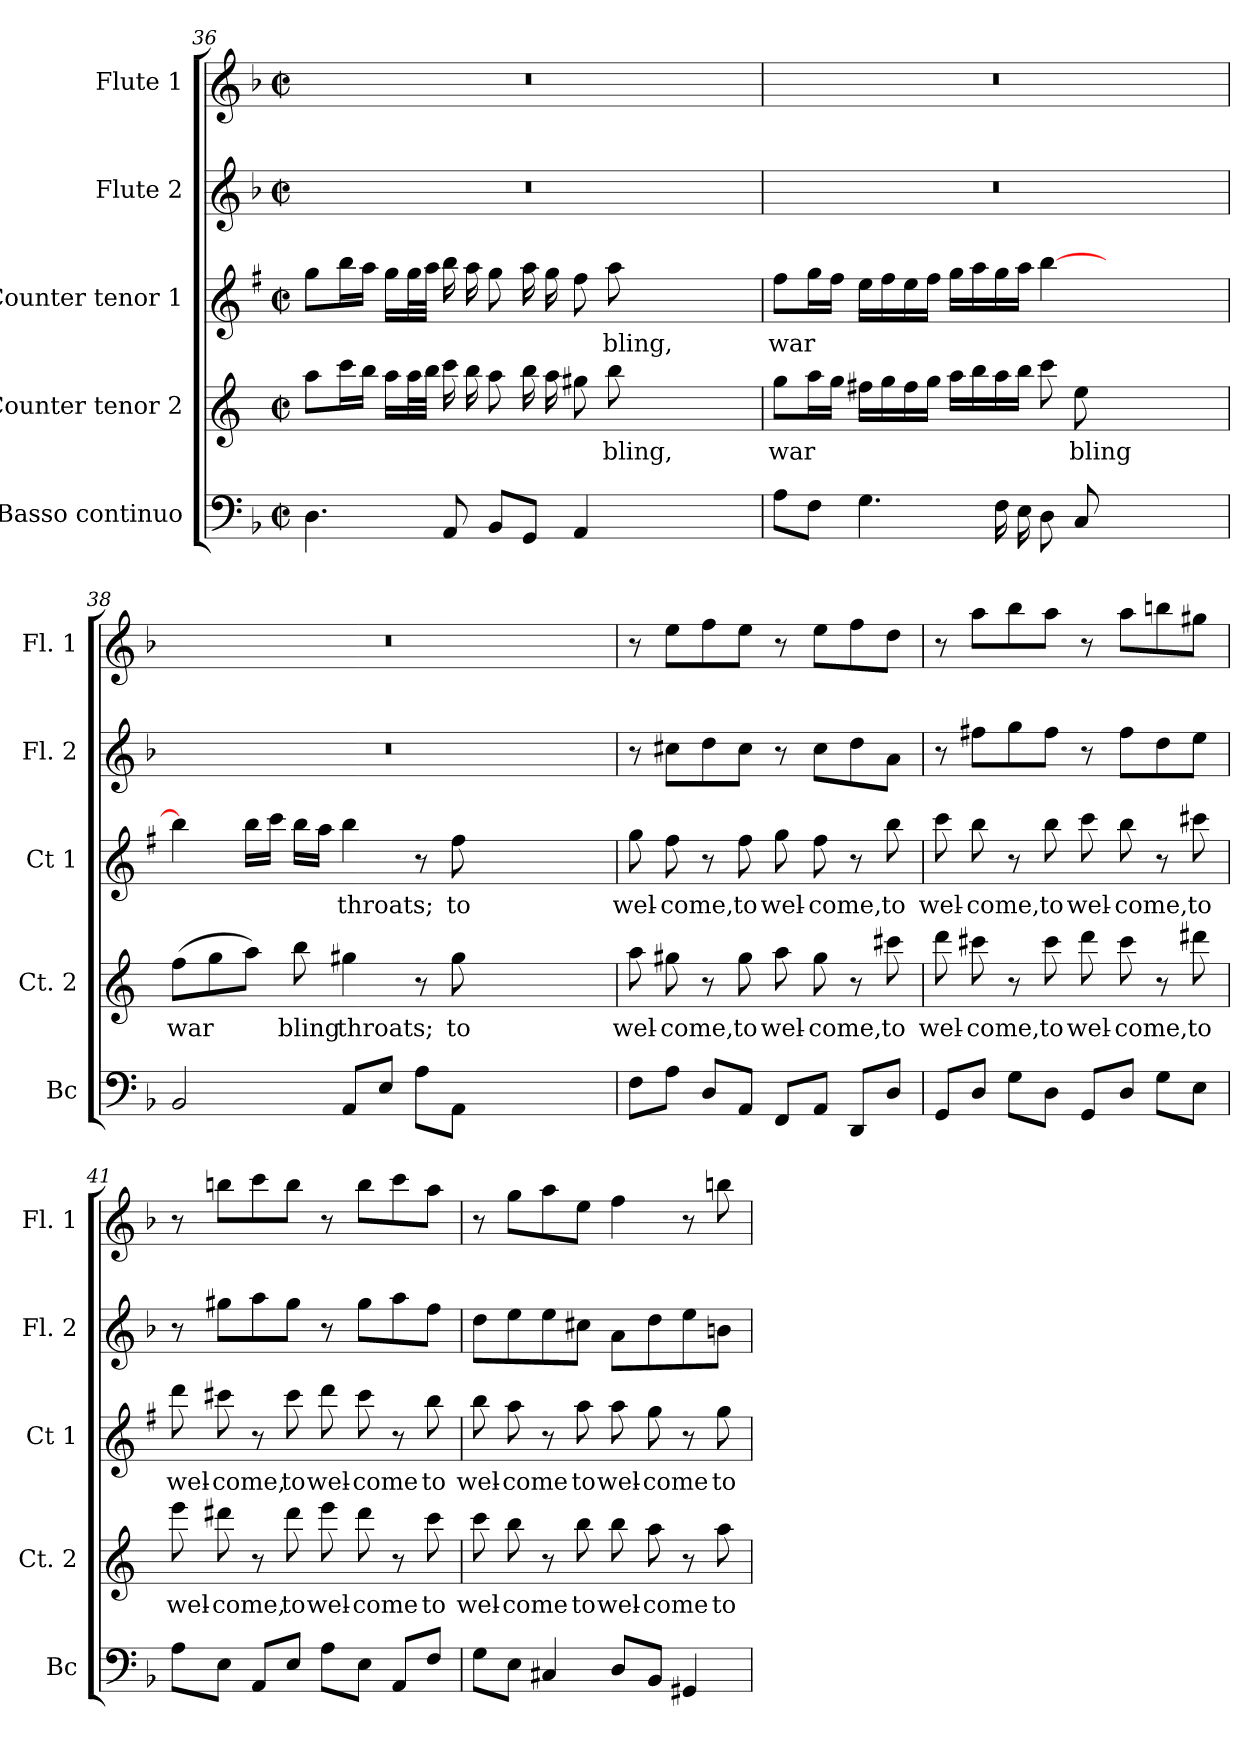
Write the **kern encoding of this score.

**kern	**kern	**text	**kern	**text	**kern	**kern
*part5	*part4	*part4	*part3	*part3	*part2	*part1
*staff5	*staff4	*staff4	*staff3	*staff3	*staff2	*staff1
*I"Basso continuo	*I"Counter tenor 2	*	*I"Counter tenor 1	*	*I"Flute 2	*I"Flute 1
*I'Bc	*I'Ct. 2	*	*I'Ct 1	*	*I'Fl. 2	*I'Fl. 1
*clefF4	*clefG2	*	*clefG2	*	*clefG2	*clefG2
*	*ITrd4c7	*	*ITrd1c2	*	*	*
*k[b-]	*k[b-]	*	*k[b-]	*	*k[b-]	*k[b-]
*F:	*F:	*	*F:	*	*F:	*F:
*M4/2	*M4/2	*	*M4/2	*	*M4/2	*M4/2
*met(c|)	*met(c|)	*	*met(c|)	*	*met(c|)	*met(c|)
=36	=36	=36	=36	=36	=36	=36
4.D	8ddL	.	8ffL	.	0r	0r
.	16ffL	.	16aaL	.	.	.
.	16eeJJ	.	16ggJJ	.	.	.
.	16ddLL	.	16ffLL	.	.	.
.	32ddL	.	32ffL	.	.	.
.	32eeJJJ	.	32ggJJJ	.	.	.
8AA	16ffLL	.	16aaLL	.	.	.
.	16ee	.	16gg	.	.	.
8BB-L	8ddJ	.	8ffJ	.	.	.
8GGJ	16eeLL	.	16ggLL	.	.	.
.	16dd	.	16ff	.	.	.
4AA	8cc#XJ	.	8eeJ	.	.	.
!	!	!LO:LY:b	!	!LO:LY:b	!	!
.	8ee	bling,	8gg	-bling,	.	.
1ryy	1ryy	.	1ryy	.	.	.
!!LO:LB:g=z
=37	=37	=37	=37	=37	=37	=37
!	!	!LO:LY:b	!	!LO:LY:b	!	!
8AL	8ccL	war	8eeL	war	0r	0r
8FJ	16ddL	.	16ffL	.	.	.
.	16ccJJ	.	16eeJJ	.	.	.
4.G	16bnLL	.	16ddLL	.	.	.
.	16cc	.	16ee	.	.	.
.	16b	.	16dd	.	.	.
.	16ccJJ	.	16eeJJ	.	.	.
.	16ddLL	.	16ffLL	.	.	.
.	16ee	.	16gg	.	.	.
16FLL	16dd	.	16ff	.	.	.
16E	16eeJJ	.	16ggJJ	.	.	.
8D	8ff	.	[4aa	.	.	.
!	!	!LO:LY:b	!	!	!	!
8CJ	8a	bling	.	.	.	.
1ryy	1ryy	.	1ryy	.	.	.
=38	=38	=38	=38	=38	=38	=38
!	!	!LO:LY:b	!	!	!	!
2BB-	(>8b-L	war	4aa]	.	0r	0r
.	8cc	.	.	.	.	.
.	8ddJ)	.	16aaLL	.	.	.
.	.	.	16bb-JJ	.	.	.
!	!	!LO:LY:b	!	!	!	!
.	8ee	bling	16aaLL	.	.	.
.	.	.	16ggJJ	.	.	.
!	!	!LO:LY:b	!	!LO:LY:b	!	!
8AAL	4cc#X	throats;	4aa	throats;	.	.
8EJ	.	.	.	.	.	.
8AL	8r	.	8r	.	.	.
!	!	!LO:LY:b	!	!LO:LY:b	!	!
8AAJ	8cc#	to	8ee	to	.	.
1ryy	1ryy	.	1ryy	.	.	.
=39	=39	=39	=39	=39	=39	=39
!	!	!LO:LY:b	!	!LO:LY:b	!	!
8FL	8dd	wel-	8ff	wel-	8r	8r
!	!	!LO:LY:b	!	!LO:LY:b	!	!
8AJ	8cc#X	-come,	8ee	-come,	8cc#XL	8eeL
8DL	8r	.	8r	.	8dd	8ff
!	!	!LO:LY:b	!	!LO:LY:b	!	!
8AAJ	8cc#	to	8ee	to	8cc#J	8eeJ
!	!	!LO:LY:b	!	!LO:LY:b	!	!
8FFL	8dd	wel-	8ff	wel-	8r	8r
!	!	!LO:LY:b	!	!LO:LY:b	!	!
8AAJ	8cc#	-come,	8ee	-come,	8cc#L	8eeL
8DDL	8r	.	8r	.	8dd	8ff
!	!	!LO:LY:b	!	!LO:LY:b	!	!
8DJ	8ff#X	to	8aa	to	8aJ	8ddJ
!!LO:LB:g=z
=40	=40	=40	=40	=40	=40	=40
!	!	!LO:LY:b	!	!LO:LY:b	!	!
8GGL	8gg	wel-	8bb-	wel-	8r	8r
!	!	!LO:LY:b	!	!LO:LY:b	!	!
8DJ	8ff#X	-come,	8aa	-come,	8ff#XL	8aaL
8GL	8r	.	8r	.	8gg	8bb-
!	!	!LO:LY:b	!	!LO:LY:b	!	!
8DJ	8ff#	to	8aa	to	8ff#J	8aaJ
!	!	!LO:LY:b	!	!LO:LY:b	!	!
8GGL	8gg	wel-	8bb-	wel-	8r	8r
!	!	!LO:LY:b	!	!LO:LY:b	!	!
8DJ	8ff#	-come,	8aa	-come,	8ff#L	8aaL
8GL	8r	.	8r	.	8dd	8bbn
!	!	!LO:LY:b	!	!LO:LY:b	!	!
8EJ	8gg#X	to	8bbn	to	8eeJ	8gg#XJ
=41	=41	=41	=41	=41	=41	=41
!	!	!LO:LY:b	!	!LO:LY:b	!	!
8AL	8aa	wel-	8ccc	wel-	8r	8r
!	!	!LO:LY:b	!	!LO:LY:b	!	!
8EJ	8gg#X	-come,	8bbn	-come,	8gg#XL	8bbnL
8AAL	8r	.	8r	.	8aa	8ccc
!	!	!LO:LY:b	!	!LO:LY:b	!	!
8EJ	8gg#	to	8bb	to	8gg#J	8bbJ
!	!	!LO:LY:b	!	!LO:LY:b	!	!
8AL	8aa	wel-	8ccc	wel-	8r	8r
!	!	!LO:LY:b	!	!LO:LY:b	!	!
8EJ	8gg#	-come	8bb	-come	8gg#L	8bbL
8AAL	8r	.	8r	.	8aa	8ccc
!	!	!LO:LY:b	!	!LO:LY:b	!	!
8FJ	8ff	to	8aa	to	8ffJ	8aaJ
=42	=42	=42	=42	=42	=42	=42
!	!	!LO:LY:b	!	!LO:LY:b	!	!
8GL	8ff	wel-	8aa	wel-	8ddL	8r
!	!	!LO:LY:b	!	!LO:LY:b	!	!
8EJ	8ee	-come	8gg	-come	8ee	8ggL
4C#X	8r	.	8r	.	8ee	8aa
!	!	!LO:LY:b	!	!LO:LY:b	!	!
.	8ee	to	8gg	to	8cc#XJ	8eeJ
!	!	!LO:LY:b	!	!LO:LY:b	!	!
8DL	8ee	wel-	8gg	wel-	8aL	4ff
!	!	!LO:LY:b	!	!LO:LY:b	!	!
8BB-J	8dd	-come	8ff	-come	8dd	.
4GG#X	8r	.	8r	.	8ee	8r
!	!	!LO:LY:b	!	!LO:LY:b	!	!
.	8dd	to	8ff	to	8bnJ	8bbn
=	=	=	=	=	=	=
*-	*-	*-	*-	*-	*-	*-
